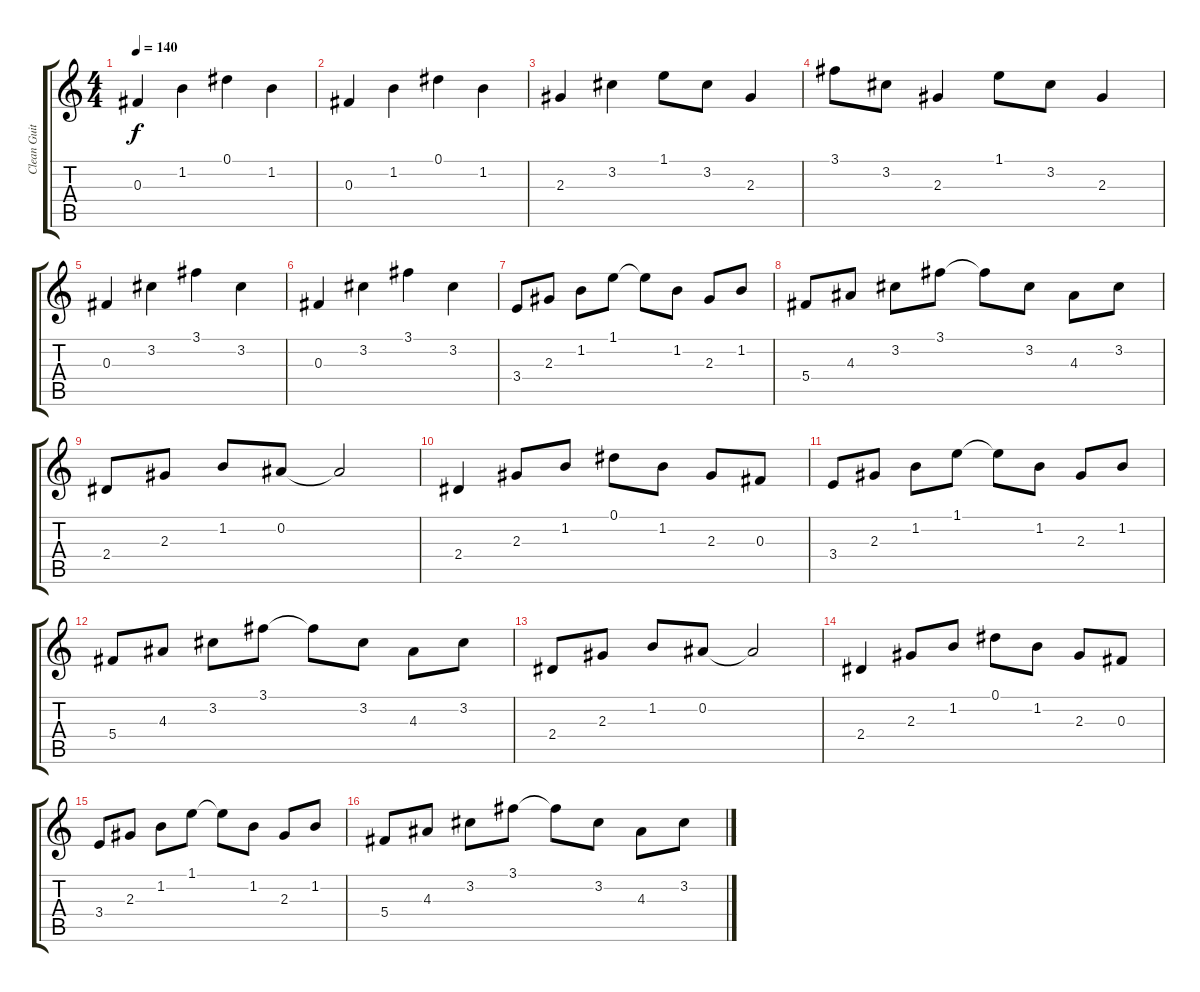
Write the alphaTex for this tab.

\track ("Clean Guitar" "Clean Guit") {instrument electricguitarclean}
\staff {score tabs}
\tuning (Eb4 Bb3 Gb3 Db3 Ab2 Eb2) {hide}
\ts (4 4)
\tempo 140
\clef g2
\ks c
0.3.4{dy f} 1.2.4 0.1.4 1.2.4 |
0.3.4 1.2.4 0.1.4 1.2.4 |
2.3.4 3.2.4 1.1.8 3.2.8 2.3.4 |
3.1.8 3.2.8 2.3.4 1.1.8 3.2.8 2.3.4 |
0.3.4 3.2.4 3.1.4 3.2.4 |
0.3.4 3.2.4 3.1.4 3.2.4 |
3.4.8 2.3.8 1.2.8 1.1.8 1.1{t}.8 1.2.8 2.3.8 1.2.8 |
5.4.8 4.3.8 3.2.8 3.1.8 3.1{t}.8 3.2.8 4.3.8 3.2.8 |
2.4.8 2.3.8 1.2.8 0.2.8 0.2{t}.2 |
2.4.4 2.3.8 1.2.8 0.1.8 1.2.8 2.3.8 0.3.8 |
3.4.8 2.3.8 1.2.8 1.1.8 1.1{t}.8 1.2.8 2.3.8 1.2.8 |
5.4.8 4.3.8 3.2.8 3.1.8 3.1{t}.8 3.2.8 4.3.8 3.2.8 |
2.4.8 2.3.8 1.2.8 0.2.8 0.2{t}.2 |
2.4.4 2.3.8 1.2.8 0.1.8 1.2.8 2.3.8 0.3.8 |
3.4.8 2.3.8 1.2.8 1.1.8 1.1{t}.8 1.2.8 2.3.8 1.2.8 |
5.4.8 4.3.8 3.2.8 3.1.8 3.1{t}.8 3.2.8 4.3.8 3.2.8
